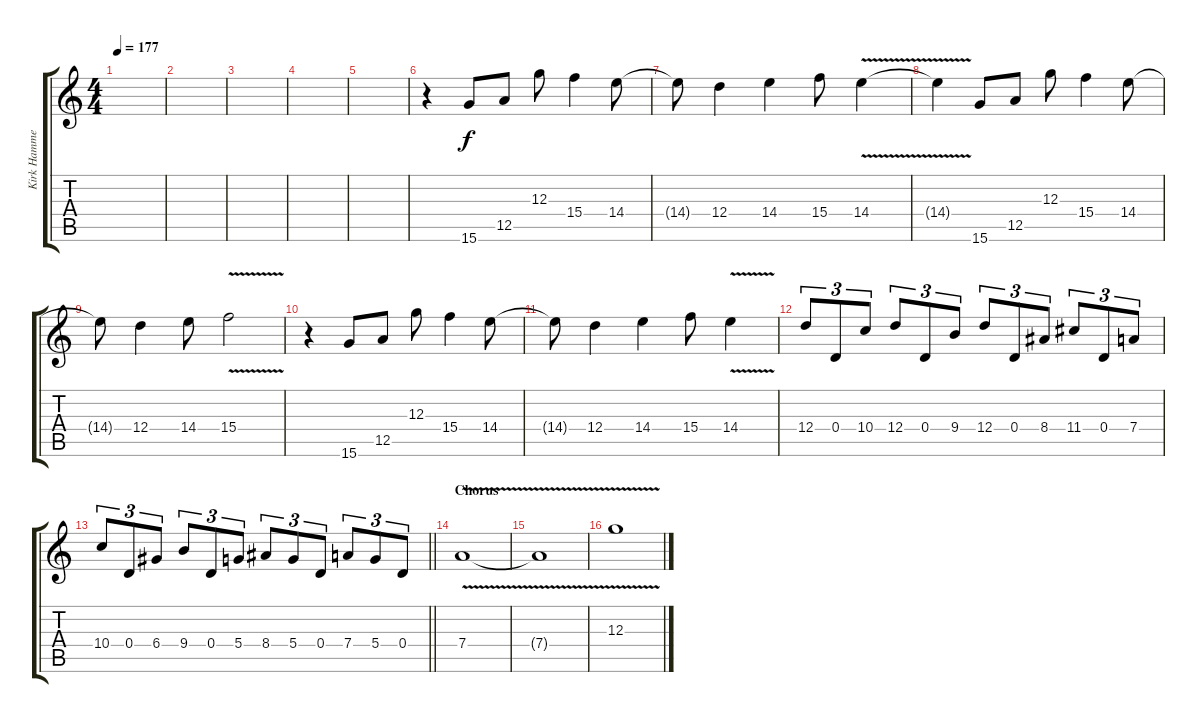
\track ("Kirk Hammett Lead" "Kirk Hamme") {instrument overdrivenguitar}
\staff {score tabs}
\tuning (E4 B3 G3 D3 A2 E2) {hide}
\ts (4 4)
\tempo 177
\clef g2
\ks c
|
|
|
|
|
r.4{volume 12} 15.6.8 12.5.8 12.3.8 15.4.4 14.4.8 |
14.4{t}.8 12.4.4 14.4.4 15.4.8 14.4{v}.4 |
14.4{t}.4 15.6.8 12.5.8 12.3.8 15.4.4 14.4.8 |
14.4{t}.8 12.4.4 14.4.8 15.4{v}.2 |
r.4 15.6.8 12.5.8 12.3.8 15.4.4 14.4.8 |
14.4{t}.8 12.4.4 14.4.4 15.4.8 14.4{v}.4 |
12.4.8{tu (3 2)} 0.4.8{tu (3 2)} 10.4.8{tu (3 2)} 12.4.8{tu (3 2)} 0.4.8{tu (3 2)} 9.4.8{tu (3 2)} 12.4.8{tu (3 2)} 0.4.8{tu (3 2)} 8.4.8{tu (3 2)} 11.4.8{tu (3 2)} 0.4.8{tu (3 2)} 7.4.8{tu (3 2)} |
\barLineRight lightlight
10.4.8{tu (3 2)} 0.4.8{tu (3 2)} 6.4.8{tu (3 2)} 9.4.8{tu (3 2)} 0.4.8{tu (3 2)} 5.4.8{tu (3 2)} 8.4.8{tu (3 2)} 5.4.8{tu (3 2)} 0.4.8{tu (3 2)} 7.4.8{tu (3 2)} 5.4.8{tu (3 2)} 0.4.8{tu (3 2)} |
\section ("" "Chorus")
7.4{v}.1 |
7.4{t}.1 |
12.3{v}.1
